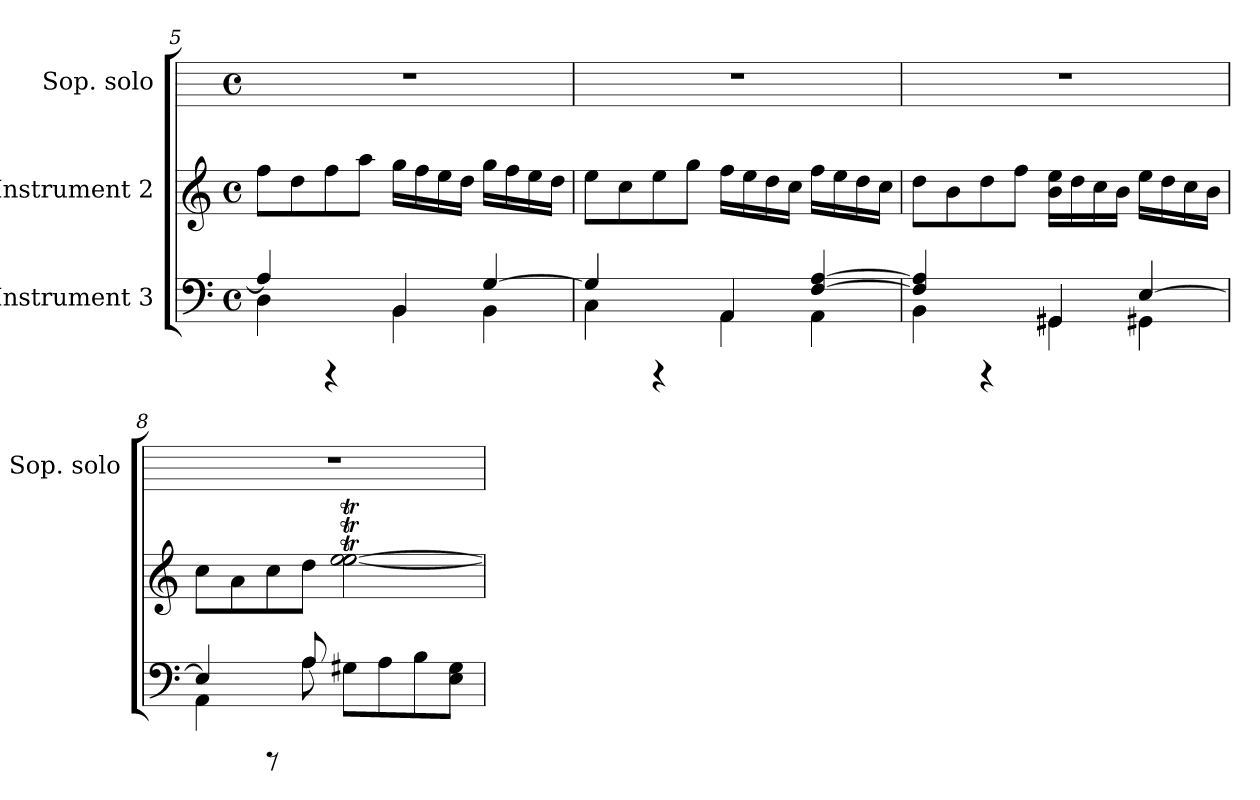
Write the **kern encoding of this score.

**kern	**kern	**kern
*part3	*part2	*part1
*staff3	*staff2	*staff1
*I"Instrument 3	*I"Instrument 2	*I"Sop. solo
*	*	*I'Sop. solo
*clefF4	*clefG2	*
*k[]	*k[]	*k[]
*C:	*C:	*C:
*M4/4	*M4/4	*M4/4
*met(c)	*met(c)	*met(c)
=5	=5	=5
*^	*	*
4A/]	4D\	8ff\L	1r
.	.	8dd\	.
4rCCC	4ryy	8ff\	.
.	.	8aa\J	.
4BB/	4BB\	16gg\L	.
.	.	16ff\	.
.	.	16ee\	.
.	.	16dd\J	.
[<4G/	4BB\	16gg\L	.
.	.	16ff\	.
.	.	16ee\	.
.	.	16dd\J	.
!!LO:LB:g=z
=6	=6	=6	=6
4G/]	4C\	8ee\L	1r
.	.	8cc\	.
4rCCC	4ryy	8ee\	.
.	.	8gg\J	.
4AA/	4AA\	16ff\L	.
.	.	16ee\	.
.	.	16dd\	.
.	.	16cc\J	.
[>4A/ [>4F/	4AA\	16ff\L	.
.	.	16ee\	.
.	.	16dd\	.
.	.	16cc\J	.
=7	=7	=7	=7
4A/] 4F/]	4BB\	8dd\L	1r
.	.	8b\	.
4rCCC	4ryy	8dd\	.
.	.	8ff\J	.
4GG#X/	4GG#\	16ee\ 16b\L	.
.	.	16dd\	.
.	.	16cc\	.
.	.	16b\J	.
[>4E/	4GG#X\	16ee\L	.
.	.	16dd\	.
.	.	16cc\	.
.	.	16b\J	.
=8	=8	=8	=8
4E/]	4AA\	8cc\L	1r
.	.	8a\	.
8rCCC	8ryy	8cc\	.
8A/	8A\	8dd\J	.
2ryy	8G#X\L	[>2ee\t 2ee\t [<2ee\t	.
.	8A\	.	.
.	8B\	.	.
.	8G#\ 8E\J	.	.
*v	*v	*	*
=	=	=
*-	*-	*-
